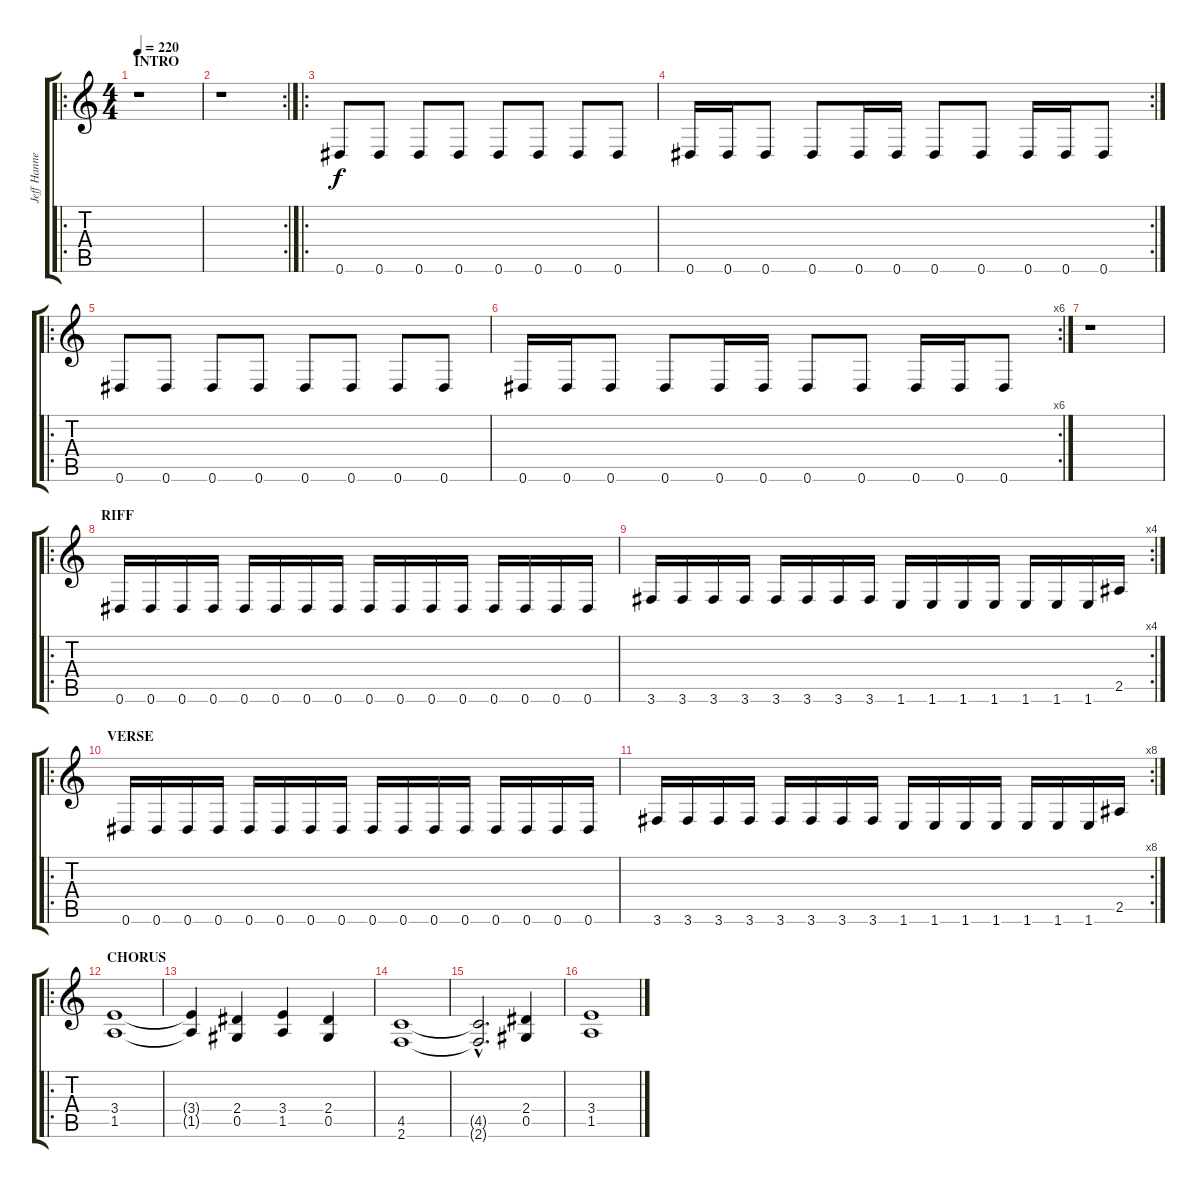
\track ("Jeff Hanneman" "Jeff Hanne") {instrument distortionguitar}
\staff {score tabs}
\tuning (Eb4 Bb3 Gb3 Db3 Ab2 Eb2) {hide}
\ro
\ts (4 4)
\section ("" "INTRO")
\tempo 220
\clef g2
\ks c
r.1{dy f instrument distortionguitar} |
\rc 2
r.1 |
\ro
0.6.8 0.6.8 0.6.8 0.6.8 0.6.8 0.6.8 0.6.8 0.6.8 |
\rc 2
0.6.16 0.6.16 0.6.8 0.6.8 0.6.16 0.6.16 0.6.8 0.6.8 0.6.16 0.6.16 0.6.8 |
\ro
0.6.8 0.6.8 0.6.8 0.6.8 0.6.8 0.6.8 0.6.8 0.6.8 |
\rc 6
0.6.16 0.6.16 0.6.8 0.6.8 0.6.16 0.6.16 0.6.8 0.6.8 0.6.16 0.6.16 0.6.8 |
r.1 |
\ro
\section ("" "RIFF")
0.6.16 0.6.16 0.6.16 0.6.16 0.6.16 0.6.16 0.6.16 0.6.16 0.6.16 0.6.16 0.6.16 0.6.16 0.6.16 0.6.16 0.6.16 0.6.16 |
\rc 4
3.6.16 3.6.16 3.6.16 3.6.16 3.6.16 3.6.16 3.6.16 3.6.16 1.6.16 1.6.16 1.6.16 1.6.16 1.6.16 1.6.16 1.6.16 2.5.16 |
\ro
\section ("" "VERSE")
0.6.16 0.6.16 0.6.16 0.6.16 0.6.16 0.6.16 0.6.16 0.6.16 0.6.16 0.6.16 0.6.16 0.6.16 0.6.16 0.6.16 0.6.16 0.6.16 |
\rc 8
3.6.16 3.6.16 3.6.16 3.6.16 3.6.16 3.6.16 3.6.16 3.6.16 1.6.16 1.6.16 1.6.16 1.6.16 1.6.16 1.6.16 1.6.16 2.5.16 |
\ro
\section ("" "CHORUS")
(3.4 1.5).1 |
(3.4{t} 1.5{t}).4 (2.4 0.5).4 (3.4 1.5).4 (2.4 0.5).4 |
(4.5 2.6).1 |
(4.5{hac t} 2.6{hac t}).2{d} (2.4 0.5).4 |
(3.4 1.5).1
